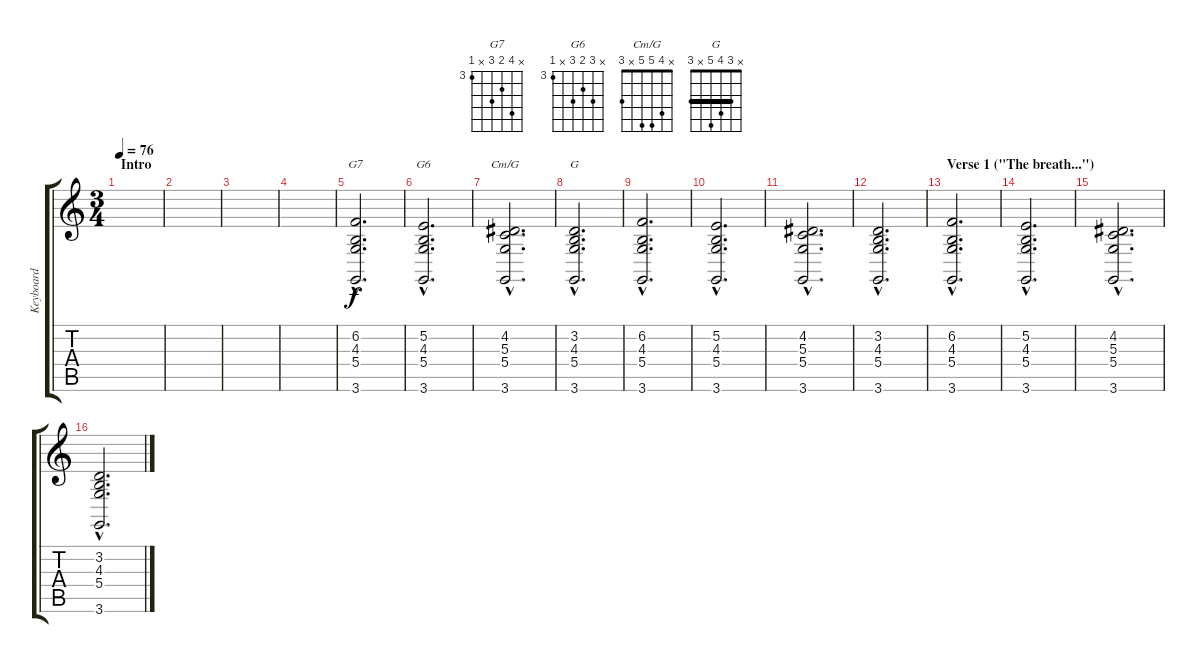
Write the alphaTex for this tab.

\track ("Keyboard" "Keyboard") {instrument electricpiano1}
\staff {score tabs}
\tuning (E4 B3 G3 D3 A2 E2) {hide}
\chord ("G7" x 6 4 5 x 3) {firstfret 3}
\chord ("G6" x 5 4 5 x 3) {firstfret 3}
\chord ("Cm/G" x 4 5 5 x 3)
\chord ("G" x 3 4 5 x 3) {barre 3}
\ts (3 4)
\section ("" "Intro")
\tempo 76
\clef g2
\ks c
|
|
|
|
(6.2{hac} 4.3{hac} 5.4{hac} 3.6{hac}).2{d ch "G7"} |
(5.2{hac} 4.3{hac} 5.4{hac} 3.6{hac}).2{d ch "G6"} |
(4.2{hac} 5.3{hac} 5.4{hac} 3.6{hac}).2{d ch "Cm/G"} |
(3.2{hac} 4.3{hac} 5.4{hac} 3.6{hac}).2{d ch "G"} |
(6.2{hac} 4.3{hac} 5.4{hac} 3.6{hac}).2{d} |
(5.2{hac} 4.3{hac} 5.4{hac} 3.6{hac}).2{d} |
(4.2{hac} 5.3{hac} 5.4{hac} 3.6{hac}).2{d} |
(3.2{hac} 4.3{hac} 5.4{hac} 3.6{hac}).2{d} |
\section ("" "Verse 1 (\"The breath...\")")
(6.2{hac} 4.3{hac} 5.4{hac} 3.6{hac}).2{d} |
(5.2{hac} 4.3{hac} 5.4{hac} 3.6{hac}).2{d} |
(4.2{hac} 5.3{hac} 5.4{hac} 3.6{hac}).2{d} |
(3.2{hac} 4.3{hac} 5.4{hac} 3.6{hac}).2{d}
